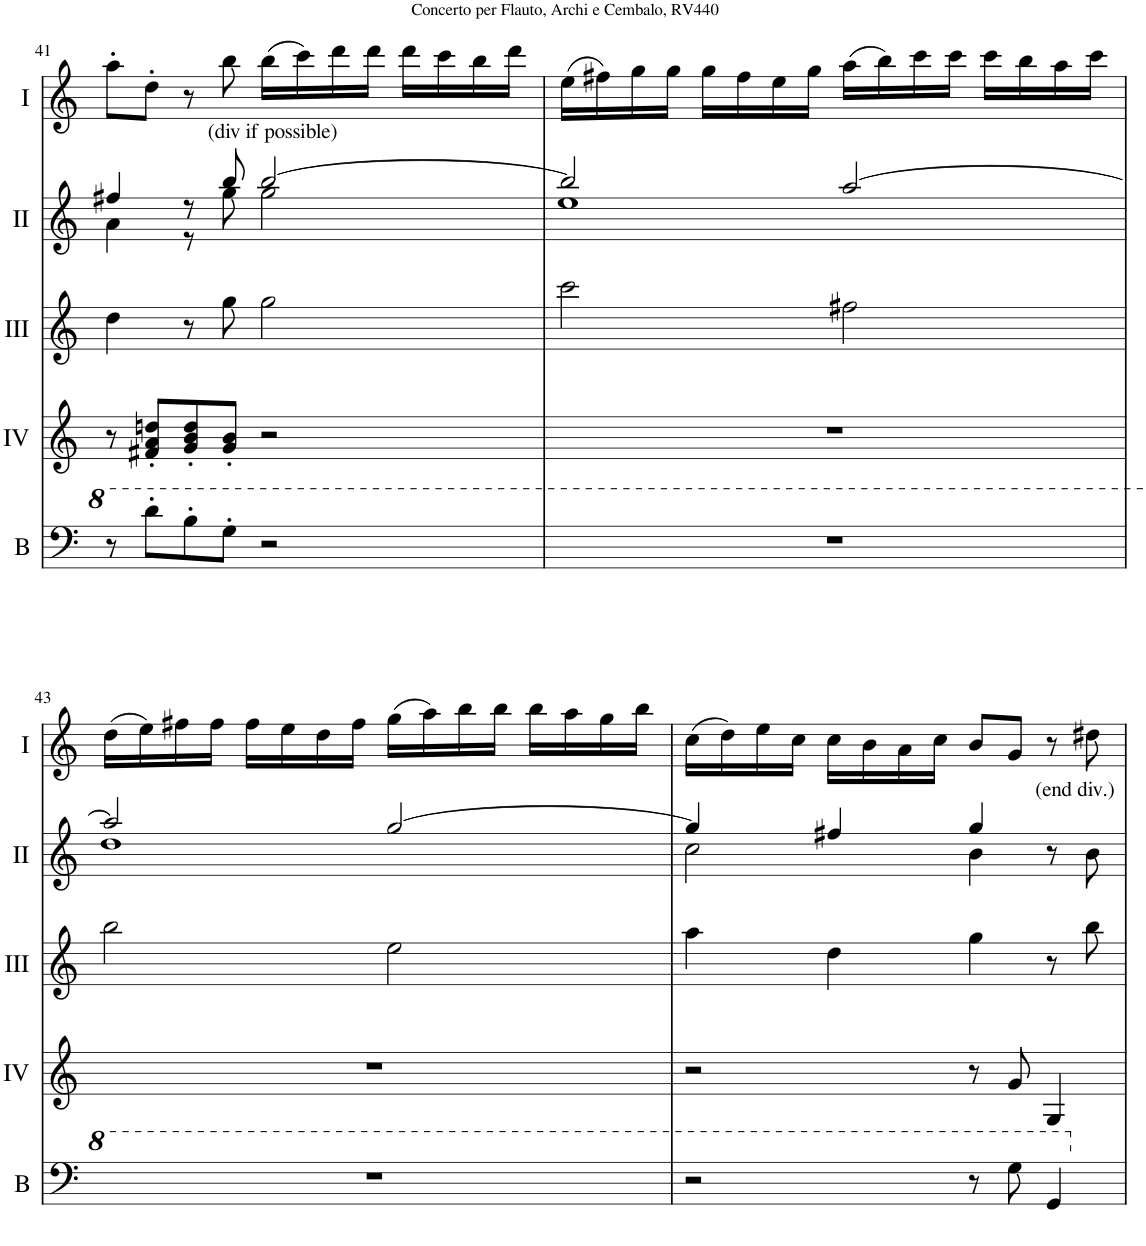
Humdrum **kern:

**kern	**kern	**kern	**kern	**kern
*part5	*part4	*part3	*part2	*part1
*staff5	*staff4	*staff3	*staff2	*staff1
*I"Basson	*I"Acc. 4	*I"Acc. 3	*I"Acc. 2	*I"Acc. 1
*I'B	*	*	*	*
!!LO:PB:g=z
*clefF4	*clefG2	*clefG2	*clefG2	*clefG2
*Trd7c12	*	*Trd7c12	*	*
*k[]	*k[]	*k[]	*k[]	*k[]
*M4/4	*M4/4	*M4/4	*M4/4	*M4/4
*met(c)	*met(c)	*met(c)	*met(c)	*met(c)
=41	=41	=41	=41	=41
*	*	*	*^	*
8r	8r	4dd\	4ff#X/	4a\	8aa'\L
8dd'\L	8f#X/' 8a/' 8ddn/'L	.	.	.	8dd'\J
8b'\	8g/' 8b/' 8dd/'	8r	8r	8r	8r
!	!	!	!LO:TX:a:t=(div if possible)	!	!
8g'\J	8g/' 8b/'J	8gg\	8bb/	8gg\	8bb\
2r	2r	2gg\	[2bb/	2gg\	(16bb\LL
.	.	.	.	.	16ccc\)
.	.	.	.	.	16ddd\
.	.	.	.	.	16ddd\JJ
.	.	.	.	.	16ddd\LL
.	.	.	.	.	16ccc\
.	.	.	.	.	16bb\
.	.	.	.	.	16ddd\JJ
=42	=42	=42	=42	=42	=42
1r	1r	2ccc\	2bb/]	1ee	(16ee\LL
.	.	.	.	.	16ff#X\)
.	.	.	.	.	16gg\
.	.	.	.	.	16gg\JJ
.	.	.	.	.	16gg\LL
.	.	.	.	.	16ff#\
.	.	.	.	.	16ee\
.	.	.	.	.	16gg\JJ
.	.	2ff#X\	[2aa/	.	(16aa\LL
.	.	.	.	.	16bb\)
.	.	.	.	.	16ccc\
.	.	.	.	.	16ccc\JJ
.	.	.	.	.	16ccc\LL
.	.	.	.	.	16bb\
.	.	.	.	.	16aa\
.	.	.	.	.	16ccc\JJ
!!LO:LB:g=z
=43	=43	=43	=43	=43	=43
1r	1r	2bb\	2aa/]	1dd	(16dd\LL
.	.	.	.	.	16ee\)
.	.	.	.	.	16ff#X\
.	.	.	.	.	16ff#\JJ
.	.	.	.	.	16ff#\LL
.	.	.	.	.	16ee\
.	.	.	.	.	16dd\
.	.	.	.	.	16ff#\JJ
.	.	2ee\	[2gg/	.	(16gg\LL
.	.	.	.	.	16aa\)
.	.	.	.	.	16bb\
.	.	.	.	.	16bb\JJ
.	.	.	.	.	16bb\LL
.	.	.	.	.	16aa\
.	.	.	.	.	16gg\
.	.	.	.	.	16bb\JJ
=44	=44	=44	=44	=44	=44
2r	2r	4aa\	4gg/]	2cc\	(16cc\LL
.	.	.	.	.	16dd\)
.	.	.	.	.	16ee\
.	.	.	.	.	16cc\JJ
.	.	4dd\	4ff#X/	.	16cc\LL
.	.	.	.	.	16b\
.	.	.	.	.	16a\
.	.	.	.	.	16cc\JJ
8r	8r	4gg\	4gg/	4b\	8b/L
8g\	8g/	.	.	.	8g/J
4G/	4G/	8r	8r	4ryy	8r
!	!	!	!LO:TX:a:t=(end div.)	!	!
.	.	8bb\	8b\	.	8dd#X\
*	*	*	*v	*v	*
=	=	=	=	=
*-	*-	*-	*-	*-
